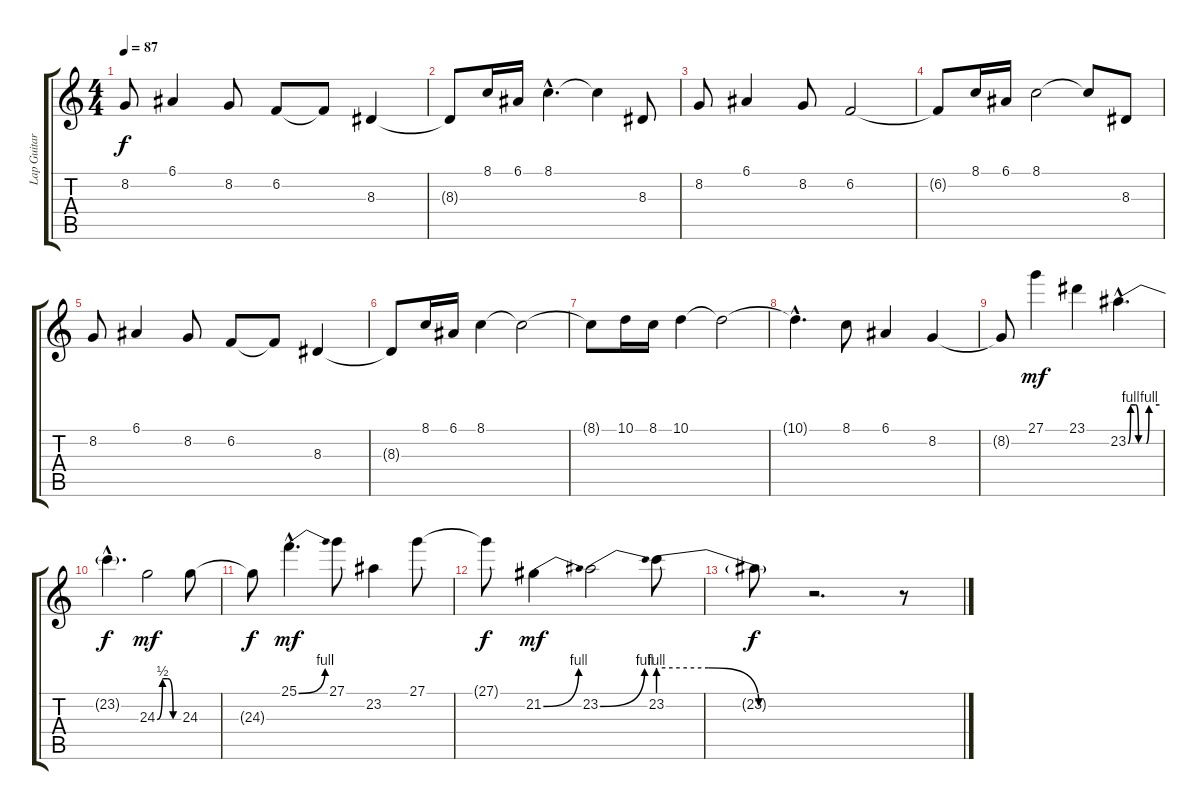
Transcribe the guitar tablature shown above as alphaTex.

\track ("Lap Guitar Delay 1" "Lap Guitar") {instrument lead8bassandlead}
\staff {score tabs}
\tuning (E4 B3 G3 D3 A2 E2) {hide}
\ts (4 4)
\tempo 87
\clef g2
\ks c
8.2.8{dy f} 6.1.4 8.2.8 6.2.8 6.2{t}.8 8.3.4 |
8.3{t}.8 8.1.16 6.1.16 8.1{hac}.4{d} 8.1{t}.4 8.3.8 |
8.2.8 6.1.4 8.2.8 6.2.2 |
6.2{t}.8 8.1.16 6.1.16 8.1.2 8.1{t}.8 8.3.8 |
8.2.8 6.1.4 8.2.8 6.2.8 6.2{t}.8 8.3.4 |
8.3{t}.8 8.1.16 6.1.16 8.1.4 8.1{t}.2 |
8.1{t}.8 10.1.16 8.1.16 10.1.4 10.1{t}.2 |
10.1{hac t}.4{d} 8.1.8 6.1.4 8.2.4 |
8.2{t}.8 27.1.4{dy mf instrument lead8bassandlead} 23.1.4 23.2{be (custom 0 0 5 4 15 4 20 0 35 0 40 4 60 4) hac}.4{d} |
23.2{hac t}.4{d dy f} 24.3{be (custom 0 0 15 2 30 2 45 0 60 0)}.2{dy mf} 24.3.8 |
24.3{t}.8{dy f} 25.1{be (bend 0 0 60 4) hac}.4{d dy mf} 27.1.8 23.2.4 27.1.8 |
27.1{t}.8{dy f} 21.2{be (bend 0 0 60 4)}.4{dy mf} 23.2{be (bend 0 0 60 4)}.2 23.2{be (custom 0 4 20 4 40 0 60 0)}.8 |
23.2{t}.8{dy f} r.2{d} r.8
